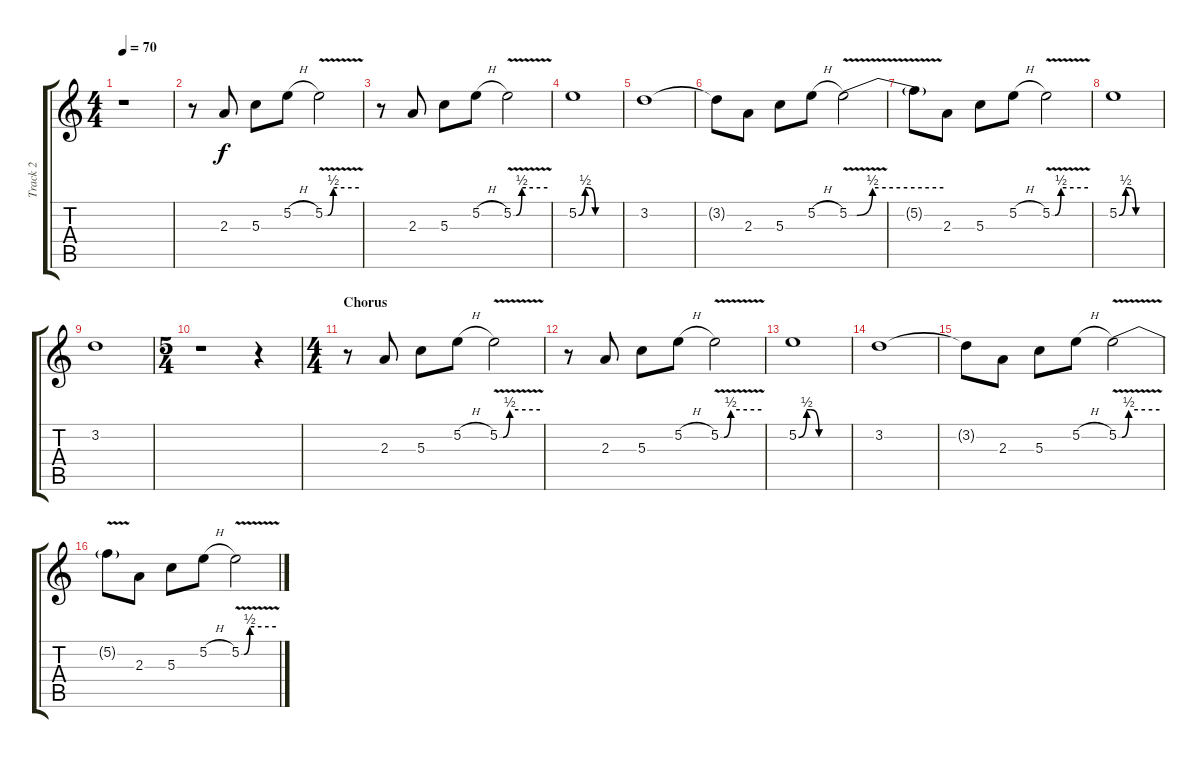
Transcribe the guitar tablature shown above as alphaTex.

\track ("Track 2" "Track 2") {instrument distortionguitar}
\staff {score tabs}
\tuning (E4 B3 G3 D3 A2 E2) {hide}
\ts (4 4)
\tempo 70
\clef g2
\ks c
r.1{dy f} |
r.8 2.3.8 5.3.8 5.2{h}.8 5.2{be (custom 0 0 5 0 15 2 60 2) v}.2 |
r.8 2.3.8 5.3.8 5.2{h}.8 5.2{be (custom 0 0 5 0 15 2 60 2) v}.2 |
5.2{be (custom 0 0 10 2 15 2 25 0 60 0)}.1 |
3.2.1 |
3.2{t}.8 2.3.8 5.3.8 5.2{h}.8 5.2{be (custom 0 0 5 0 15 2 60 2) v}.2 |
5.2{t}.8 2.3.8 5.3.8 5.2{h}.8 5.2{be (custom 0 0 5 0 15 2 60 2) v}.2 |
5.2{be (custom 0 0 10 2 15 2 25 0 60 0)}.1 |
3.2.1 |
\ts (5 4)
r.1 r.4 |
\ts (4 4)
\section ("" "Chorus")
r.8 2.3.8 5.3.8 5.2{h}.8 5.2{be (custom 0 0 5 0 15 2 60 2) v}.2 |
r.8 2.3.8 5.3.8 5.2{h}.8 5.2{be (custom 0 0 5 0 15 2 60 2) v}.2 |
5.2{be (custom 0 0 10 2 15 2 25 0 60 0)}.1 |
3.2.1 |
3.2{t}.8 2.3.8 5.3.8 5.2{h}.8 5.2{be (custom 0 0 5 0 15 2 60 2) v}.2 |
5.2{t}.8 2.3.8 5.3.8 5.2{h}.8 5.2{be (custom 0 0 5 0 15 2 60 2) v}.2
